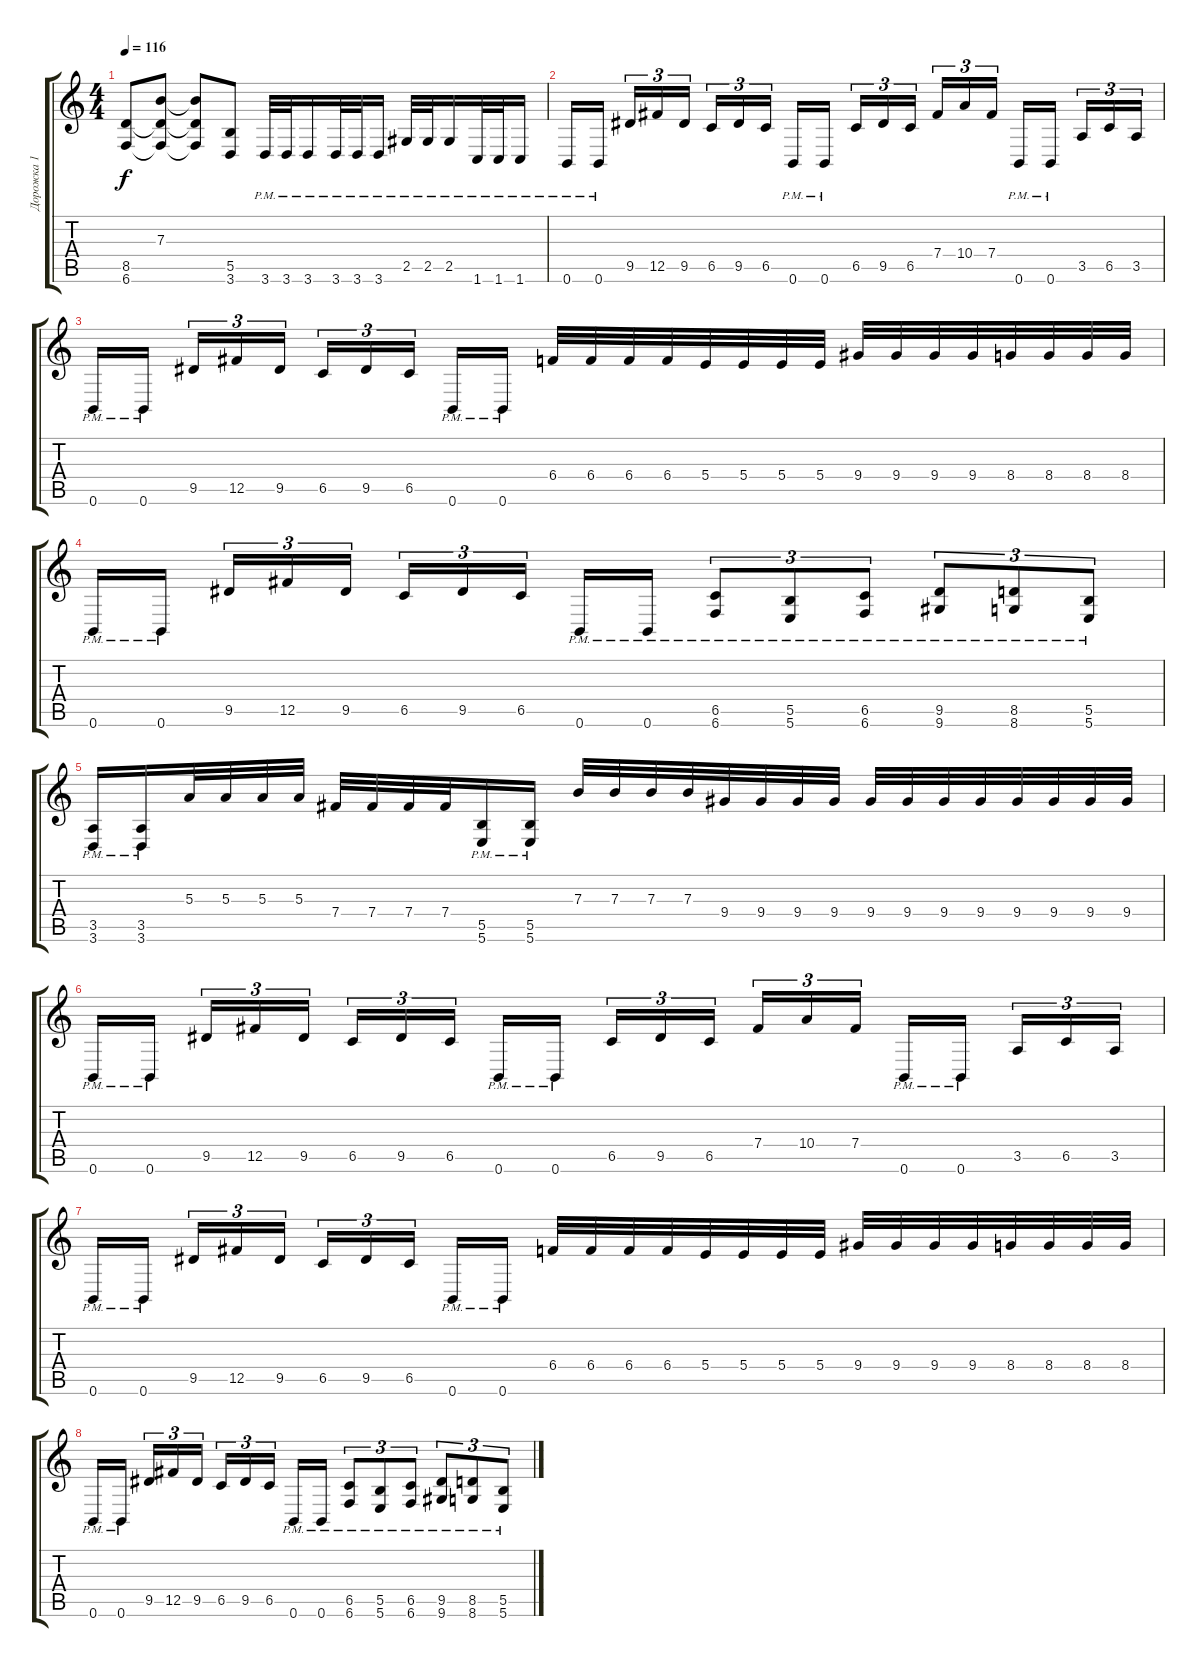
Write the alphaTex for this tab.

\track ("Дорожка 1" "Дорожка 1") {instrument distortionguitar}
\staff {score tabs}
\tuning (Db4 Ab3 E3 B2 Gb2 B1) {hide}
\ts (4 4)
\tempo 116
\clef g2
\ks c
(8.5 6.6).8{dy f} (7.3 8.5{t} 6.6{t}).8 (7.3{t} 8.5{t} 6.6{t}).8 (5.5 3.6).8 3.6{pm}.32 3.6{pm}.32 3.6{pm}.16 3.6{pm}.32 3.6{pm}.32 3.6{pm}.16 2.5{pm}.32 2.5{pm}.32 2.5{pm}.16 1.6{pm}.32 1.6{pm}.32 1.6{pm}.16 |
0.6{pm}.16 0.6{pm}.16 9.5.16{tu (3 2)} 12.5.16{tu (3 2)} 9.5.16{tu (3 2)} 6.5.16{tu (3 2)} 9.5.16{tu (3 2)} 6.5.16{tu (3 2)} 0.6{pm}.16 0.6{pm}.16 6.5.16{tu (3 2)} 9.5.16{tu (3 2)} 6.5.16{tu (3 2)} 7.4.16{tu (3 2)} 10.4.16{tu (3 2)} 7.4.16{tu (3 2)} 0.6{pm}.16 0.6{pm}.16 3.5.16{tu (3 2)} 6.5.16{tu (3 2)} 3.5.16{tu (3 2)} |
0.6{pm}.16 0.6{pm}.16 9.5.16{tu (3 2)} 12.5.16{tu (3 2)} 9.5.16{tu (3 2)} 6.5.16{tu (3 2)} 9.5.16{tu (3 2)} 6.5.16{tu (3 2)} 0.6{pm}.16 0.6{pm}.16 6.4.32 6.4.32 6.4.32 6.4.32 5.4.32 5.4.32 5.4.32 5.4.32 9.4.32 9.4.32 9.4.32 9.4.32 8.4.32 8.4.32 8.4.32 8.4.32 |
0.6{pm}.16 0.6{pm}.16 9.5.16{tu (3 2)} 12.5.16{tu (3 2)} 9.5.16{tu (3 2)} 6.5.16{tu (3 2)} 9.5.16{tu (3 2)} 6.5.16{tu (3 2)} 0.6{pm}.16 0.6{pm}.16 (6.5{pm} 6.6).8{tu (3 2)} (5.5{pm} 5.6).8{tu (3 2)} (6.5{pm} 6.6).8{tu (3 2)} (9.5{pm} 9.6).8{tu (3 2)} (8.5{pm} 8.6).8{tu (3 2)} (5.5{pm} 5.6).8{tu (3 2)} |
(3.5{pm} 3.6).16 (3.5{pm} 3.6).16 5.3.32 5.3.32 5.3.32 5.3.32 7.4.32 7.4.32 7.4.32 7.4.32 (5.5{pm} 5.6).16 (5.5{pm} 5.6).16 7.3.32 7.3.32 7.3.32 7.3.32 9.4.32 9.4.32 9.4.32 9.4.32 9.4.32 9.4.32 9.4.32 9.4.32 9.4.32 9.4.32 9.4.32 9.4.32 |
0.6{pm}.16 0.6{pm}.16 9.5.16{tu (3 2)} 12.5.16{tu (3 2)} 9.5.16{tu (3 2)} 6.5.16{tu (3 2)} 9.5.16{tu (3 2)} 6.5.16{tu (3 2)} 0.6{pm}.16 0.6{pm}.16 6.5.16{tu (3 2)} 9.5.16{tu (3 2)} 6.5.16{tu (3 2)} 7.4.16{tu (3 2)} 10.4.16{tu (3 2)} 7.4.16{tu (3 2)} 0.6{pm}.16 0.6{pm}.16 3.5.16{tu (3 2)} 6.5.16{tu (3 2)} 3.5.16{tu (3 2)} |
0.6{pm}.16 0.6{pm}.16 9.5.16{tu (3 2)} 12.5.16{tu (3 2)} 9.5.16{tu (3 2)} 6.5.16{tu (3 2)} 9.5.16{tu (3 2)} 6.5.16{tu (3 2)} 0.6{pm}.16 0.6{pm}.16 6.4.32 6.4.32 6.4.32 6.4.32 5.4.32 5.4.32 5.4.32 5.4.32 9.4.32 9.4.32 9.4.32 9.4.32 8.4.32 8.4.32 8.4.32 8.4.32 |
0.6{pm}.16 0.6{pm}.16 9.5.16{tu (3 2)} 12.5.16{tu (3 2)} 9.5.16{tu (3 2)} 6.5.16{tu (3 2)} 9.5.16{tu (3 2)} 6.5.16{tu (3 2)} 0.6{pm}.16 0.6{pm}.16 (6.5{pm} 6.6).8{tu (3 2)} (5.5{pm} 5.6).8{tu (3 2)} (6.5{pm} 6.6).8{tu (3 2)} (9.5{pm} 9.6).8{tu (3 2)} (8.5{pm} 8.6).8{tu (3 2)} (5.5{pm} 5.6).8{tu (3 2)}
